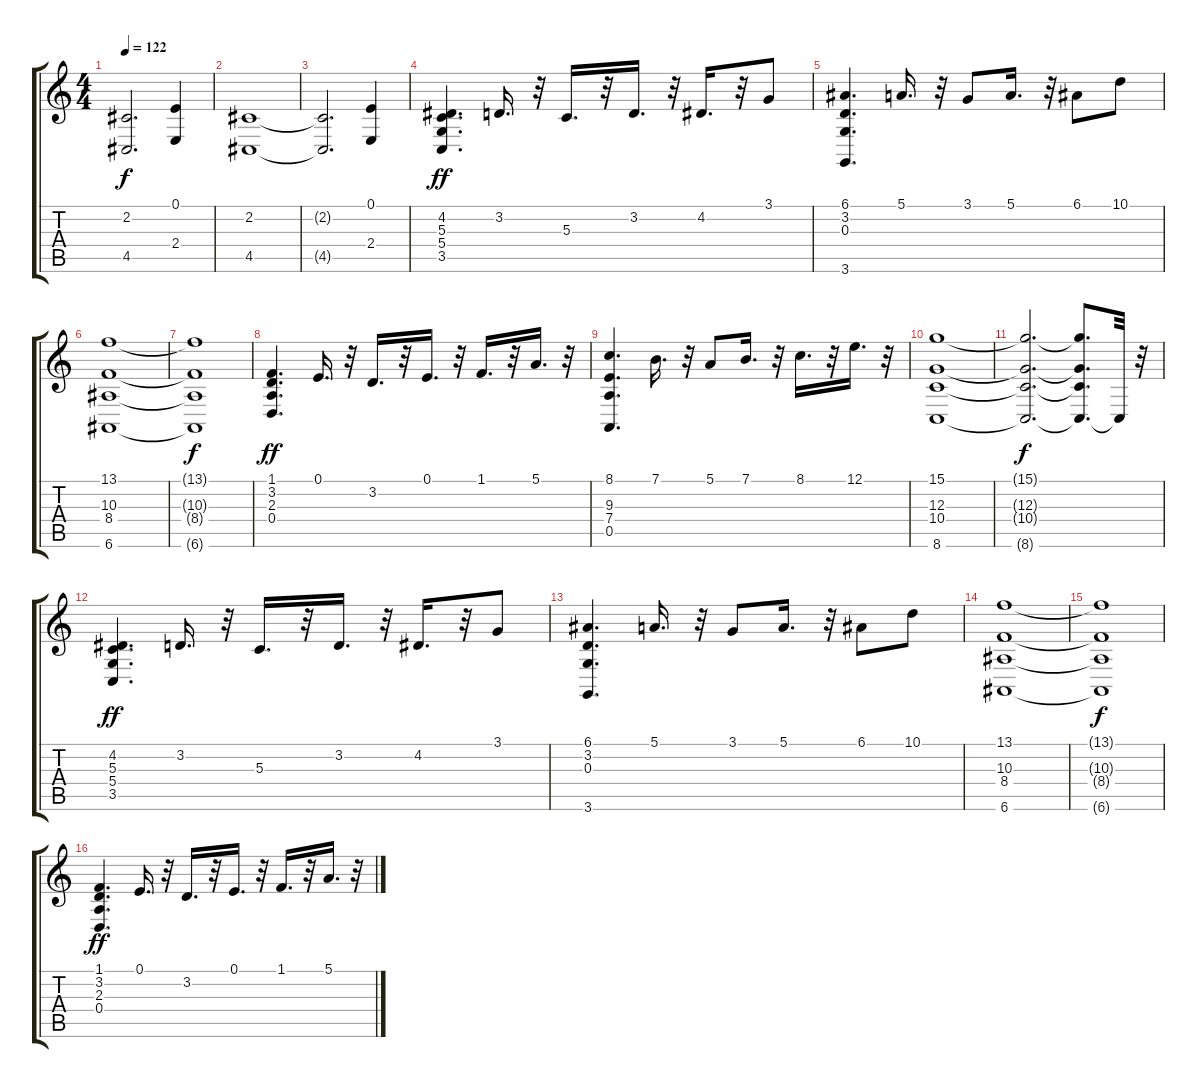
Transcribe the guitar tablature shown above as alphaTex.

\track "" {instrument stringensemble1}
\staff {score tabs}
\tuning (E4 B3 G3 D3 A2 E2) {hide}
\ts (4 4)
\tempo 122
\clef g2
\ks c
(2.2{t} 4.5{t}).2{d dy f} (0.1 2.4).4 |
(2.2 4.5).1 |
(2.2{t} 4.5{t}).2{d} (0.1 2.4).4 |
(4.2 5.3 5.4 3.5).4{d dy ff} 3.2.16{d} r.32 5.3.16{d} r.32 3.2.16{d} r.32 4.2.16{d} r.32 3.1.8 |
(6.1 3.2 0.3 3.6).4{d} 5.1.16{d} r.32 3.1.8 5.1.16{d} r.32 6.1.8 10.1.8 |
(13.1 10.3 8.4 6.6).1 |
(13.1{t} 10.3{t} 8.4{t} 6.6{t}).1{dy f} |
(1.1 3.2 2.3 0.4).4{d dy ff} 0.1.16{d} r.32 3.2.16{d} r.32 0.1.16{d} r.32 1.1.16{d} r.32 5.1.16{d} r.32 |
(8.1 9.3 7.4 0.5).4{d} 7.1.16{d} r.32 5.1.8 7.1.16{d} r.32 8.1.16{d} r.32 12.1.16{d} r.32 |
(15.1 12.3 10.4 8.6).1 |
(15.1{t} 12.3{t} 10.4{t} 8.6{t}).2{d dy f} (15.1{t} 12.3{t} 10.4{t} 8.6{t}).8{d} 8.6{t}.32 r.32 |
(4.2 5.3 5.4 3.5).4{d dy ff} 3.2.16{d} r.32 5.3.16{d} r.32 3.2.16{d} r.32 4.2.16{d} r.32 3.1.8 |
(6.1 3.2 0.3 3.6).4{d} 5.1.16{d} r.32 3.1.8 5.1.16{d} r.32 6.1.8 10.1.8 |
(13.1 10.3 8.4 6.6).1 |
(13.1{t} 10.3{t} 8.4{t} 6.6{t}).1{dy f} |
(1.1 3.2 2.3 0.4).4{d dy ff} 0.1.16{d} r.32 3.2.16{d} r.32 0.1.16{d} r.32 1.1.16{d} r.32 5.1.16{d} r.32
